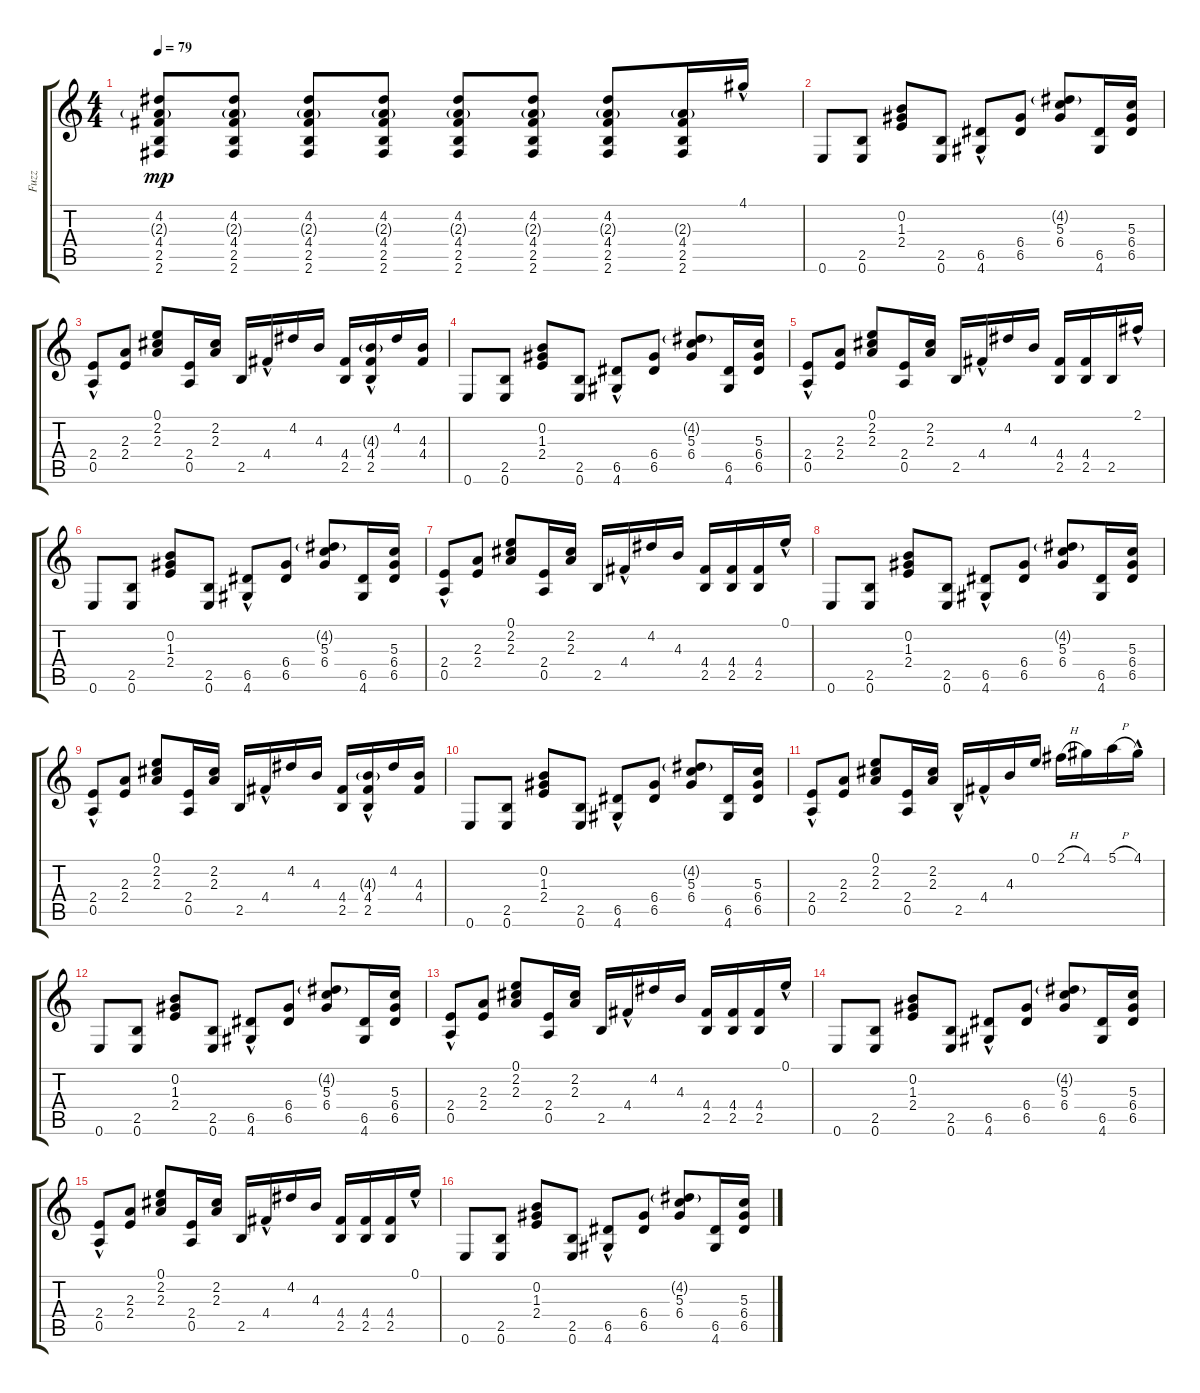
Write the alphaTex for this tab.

\track ("Fuzz" "Fuzz") {instrument distortionguitar}
\staff {score tabs}
\tuning (E4 B3 G3 D3 A2 E2) {hide}
\ts (4 4)
\tempo 79
\clef g2
\ks c
(4.2 2.3{g} 4.4 2.5 2.6).8{dy mp} (4.2 2.3{g} 4.4 2.5 2.6).8 (4.2 2.3{g} 4.4 2.5 2.6).8 (4.2 2.3{g} 4.4 2.5 2.6).8 (4.2 2.3{g} 4.4 2.5 2.6).8 (4.2 2.3{g} 4.4 2.5 2.6).8 (4.2 2.3{g} 4.4 2.5 2.6).8 (2.3{g} 4.4 2.5 2.6).16 4.1{hac}.16 |
0.6.8 (2.5 0.6).8 (0.2 1.3 2.4).8 (2.5 0.6).8 (6.5 4.6{hac}).8 (6.4 6.5).8 (4.2{g} 5.3 6.4).8 (6.5 4.6).16 (5.3 6.4 6.5).16 |
(2.4 0.5{hac}).8 (2.3 2.4).8 (0.1 2.2 2.3).8 (2.4 0.5).16 (2.2 2.3).16 2.5.16 4.4{hac}.16 4.2.16 4.3.16 (4.4 2.5).16 (4.3{g} 4.4 2.5{hac}).16 4.2.16 (4.3 4.4).16 |
0.6.8 (2.5 0.6).8 (0.2 1.3 2.4).8 (2.5 0.6).8 (6.5 4.6{hac}).8 (6.4 6.5).8 (4.2{g} 5.3 6.4).8 (6.5 4.6).16 (5.3 6.4 6.5).16 |
(2.4 0.5{hac}).8 (2.3 2.4).8 (0.1 2.2 2.3).8 (2.4 0.5).16 (2.2 2.3).16 2.5.16 4.4{hac}.16 4.2.16 4.3.16 (4.4 2.5).16 (4.4 2.5).16 2.5.16 2.1{hac}.16 |
0.6.8 (2.5 0.6).8 (0.2 1.3 2.4).8 (2.5 0.6).8 (6.5 4.6{hac}).8 (6.4 6.5).8 (4.2{g} 5.3 6.4).8 (6.5 4.6).16 (5.3 6.4 6.5).16 |
(2.4 0.5{hac}).8 (2.3 2.4).8 (0.1 2.2 2.3).8 (2.4 0.5).16 (2.2 2.3).16 2.5.16 4.4{hac}.16 4.2.16 4.3.16 (4.4 2.5).16 (4.4 2.5).16 (4.4 2.5).16 0.1{hac}.16 |
0.6.8 (2.5 0.6).8 (0.2 1.3 2.4).8 (2.5 0.6).8 (6.5 4.6{hac}).8 (6.4 6.5).8 (4.2{g} 5.3 6.4).8 (6.5 4.6).16 (5.3 6.4 6.5).16 |
(2.4 0.5{hac}).8 (2.3 2.4).8 (0.1 2.2 2.3).8 (2.4 0.5).16 (2.2 2.3).16 2.5.16 4.4{hac}.16 4.2.16 4.3.16 (4.4 2.5).16 (4.3{g} 4.4 2.5{hac}).16 4.2.16 (4.3 4.4).16 |
0.6.8 (2.5 0.6).8 (0.2 1.3 2.4).8 (2.5 0.6).8 (6.5 4.6{hac}).8 (6.4 6.5).8 (4.2{g} 5.3 6.4).8 (6.5 4.6).16 (5.3 6.4 6.5).16 |
(2.4 0.5{hac}).8 (2.3 2.4).8 (0.1 2.2 2.3).8 (2.4 0.5).16 (2.2 2.3).16 2.5{hac}.16 4.4{hac}.16 4.3.16 0.1.16 2.1{h}.16 4.1.16 5.1{h}.16 4.1{hac}.16 |
0.6.8 (2.5 0.6).8 (0.2 1.3 2.4).8 (2.5 0.6).8 (6.5 4.6{hac}).8 (6.4 6.5).8 (4.2{g} 5.3 6.4).8 (6.5 4.6).16 (5.3 6.4 6.5).16 |
(2.4 0.5{hac}).8 (2.3 2.4).8 (0.1 2.2 2.3).8 (2.4 0.5).16 (2.2 2.3).16 2.5.16 4.4{hac}.16 4.2.16 4.3.16 (4.4 2.5).16 (4.4 2.5).16 (4.4 2.5).16 0.1{hac}.16 |
0.6.8 (2.5 0.6).8 (0.2 1.3 2.4).8 (2.5 0.6).8 (6.5 4.6{hac}).8 (6.4 6.5).8 (4.2{g} 5.3 6.4).8 (6.5 4.6).16 (5.3 6.4 6.5).16 |
(2.4 0.5{hac}).8 (2.3 2.4).8 (0.1 2.2 2.3).8 (2.4 0.5).16 (2.2 2.3).16 2.5.16 4.4{hac}.16 4.2.16 4.3.16 (4.4 2.5).16 (4.4 2.5).16 (4.4 2.5).16 0.1{hac}.16 |
0.6.8 (2.5 0.6).8 (0.2 1.3 2.4).8 (2.5 0.6).8 (6.5 4.6{hac}).8 (6.4 6.5).8 (4.2{g} 5.3 6.4).8 (6.5 4.6).16 (5.3 6.4 6.5).16
